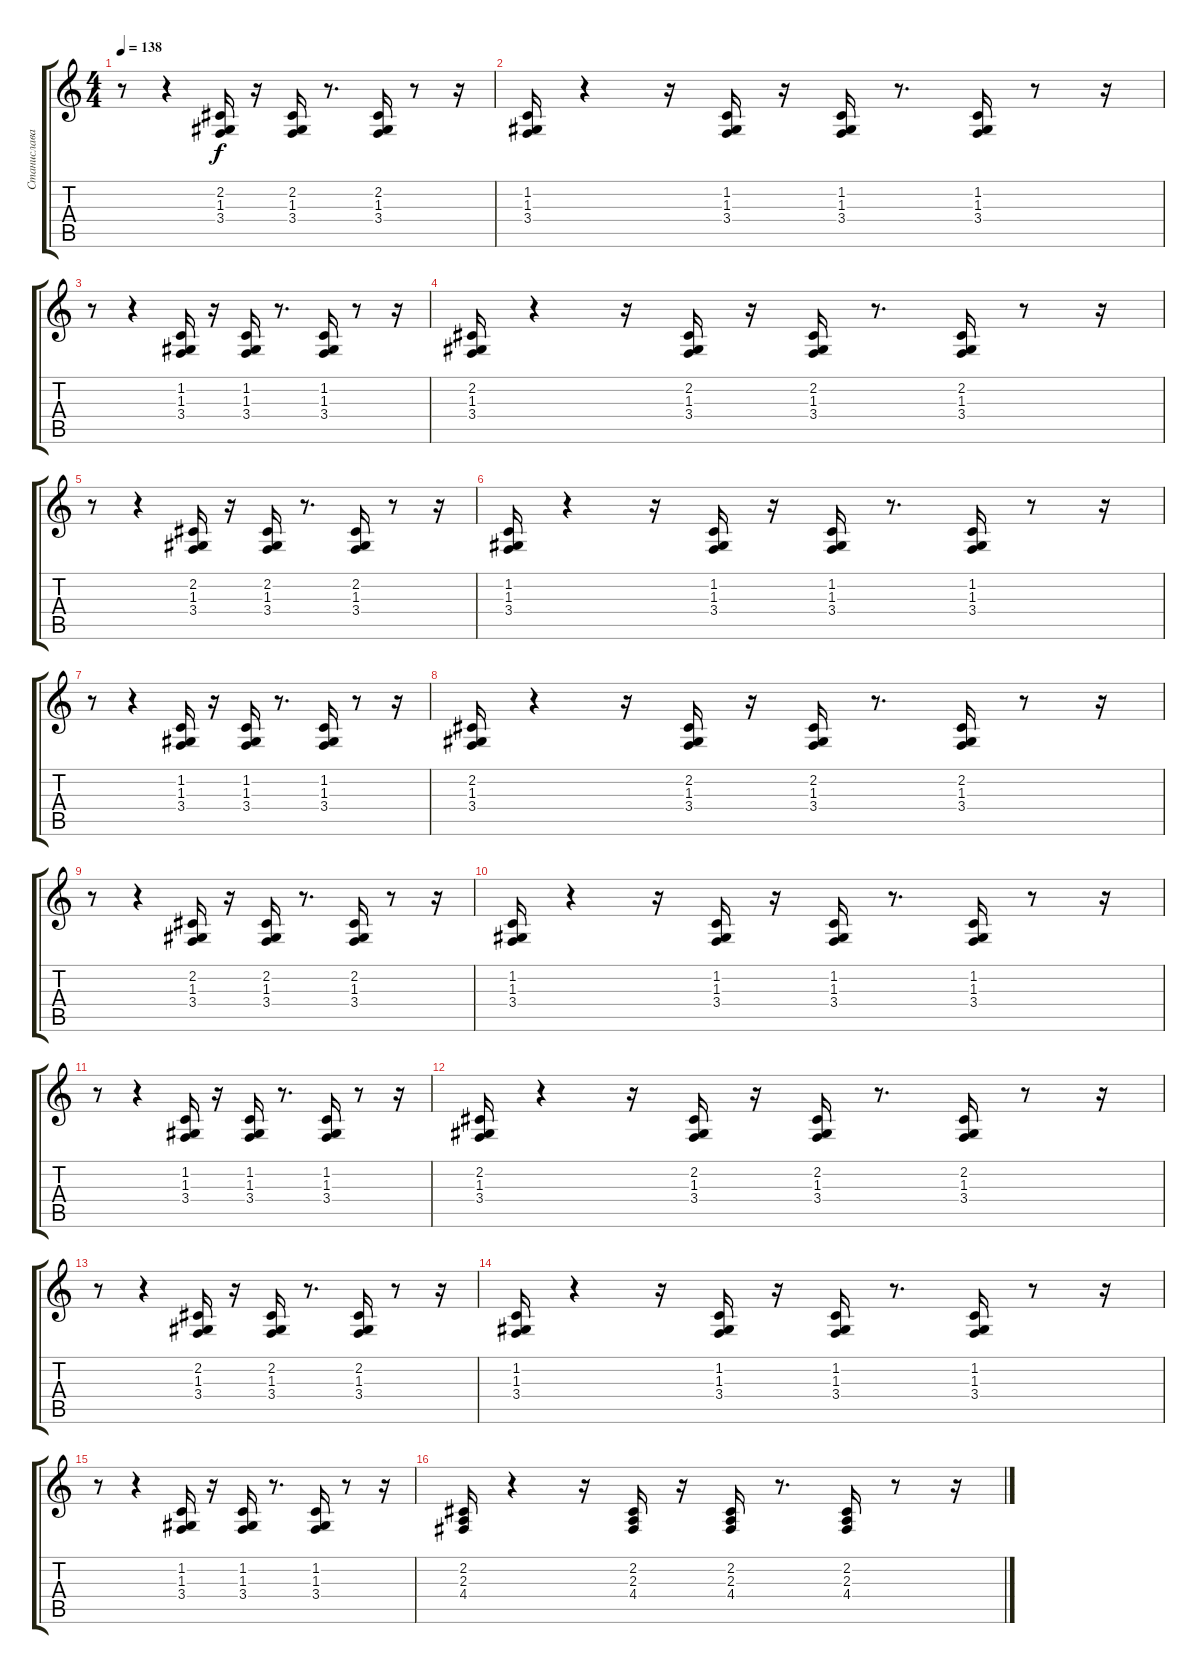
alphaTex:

\track ("Станислава Матвеева (клавишные)" "Станислава") {instrument trombone}
\staff {score tabs}
\tuning (E4 B3 G3 D3 A2 E2) {hide}
\ts (4 4)
\tempo 138
\clef g2
\ks c
r.8{dy f} r.4 (2.2 1.3 3.4).16 r.16 (2.2 1.3 3.4).16 r.8{d} (2.2 1.3 3.4).16 r.8 r.16 |
(1.2 1.3 3.4).16 r.4 r.16 (1.2 1.3 3.4).16 r.16 (1.2 1.3 3.4).16 r.8{d} (1.2 1.3 3.4).16 r.8 r.16 |
r.8 r.4 (1.2 1.3 3.4).16 r.16 (1.2 1.3 3.4).16 r.8{d} (1.2 1.3 3.4).16 r.8 r.16 |
(2.2 1.3 3.4).16 r.4 r.16 (2.2 1.3 3.4).16 r.16 (2.2 1.3 3.4).16 r.8{d} (2.2 1.3 3.4).16 r.8 r.16 |
r.8 r.4 (2.2 1.3 3.4).16 r.16 (2.2 1.3 3.4).16 r.8{d} (2.2 1.3 3.4).16 r.8 r.16 |
(1.2 1.3 3.4).16 r.4 r.16 (1.2 1.3 3.4).16 r.16 (1.2 1.3 3.4).16 r.8{d} (1.2 1.3 3.4).16 r.8 r.16 |
r.8 r.4 (1.2 1.3 3.4).16 r.16 (1.2 1.3 3.4).16 r.8{d} (1.2 1.3 3.4).16 r.8 r.16 |
(2.2 1.3 3.4).16 r.4 r.16 (2.2 1.3 3.4).16 r.16 (2.2 1.3 3.4).16 r.8{d} (2.2 1.3 3.4).16 r.8 r.16 |
r.8 r.4 (2.2 1.3 3.4).16 r.16 (2.2 1.3 3.4).16 r.8{d} (2.2 1.3 3.4).16 r.8 r.16 |
(1.2 1.3 3.4).16 r.4 r.16 (1.2 1.3 3.4).16 r.16 (1.2 1.3 3.4).16 r.8{d} (1.2 1.3 3.4).16 r.8 r.16 |
r.8 r.4 (1.2 1.3 3.4).16 r.16 (1.2 1.3 3.4).16 r.8{d} (1.2 1.3 3.4).16 r.8 r.16 |
(2.2 1.3 3.4).16 r.4 r.16 (2.2 1.3 3.4).16 r.16 (2.2 1.3 3.4).16 r.8{d} (2.2 1.3 3.4).16 r.8 r.16 |
r.8 r.4 (2.2 1.3 3.4).16 r.16 (2.2 1.3 3.4).16 r.8{d} (2.2 1.3 3.4).16 r.8 r.16 |
(1.2 1.3 3.4).16 r.4 r.16 (1.2 1.3 3.4).16 r.16 (1.2 1.3 3.4).16 r.8{d} (1.2 1.3 3.4).16 r.8 r.16 |
r.8 r.4 (1.2 1.3 3.4).16 r.16 (1.2 1.3 3.4).16 r.8{d} (1.2 1.3 3.4).16 r.8 r.16 |
(2.2 2.3 4.4).16 r.4 r.16 (2.2 2.3 4.4).16 r.16 (2.2 2.3 4.4).16 r.8{d} (2.2 2.3 4.4).16 r.8 r.16
